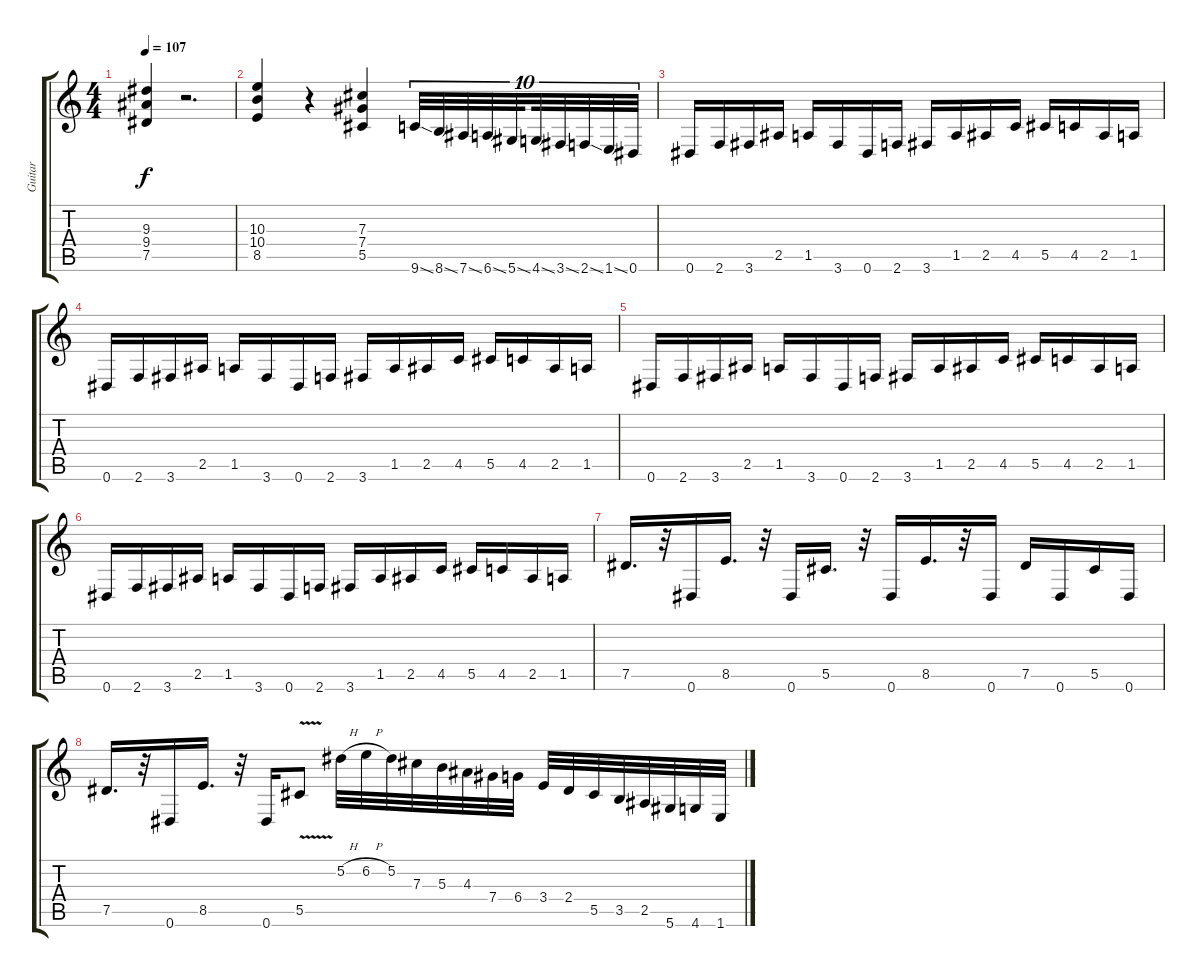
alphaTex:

\track ("Guitar" "Guitar") {instrument distortionguitar}
\staff {score tabs}
\tuning (Eb4 Bb3 Gb3 Db3 Ab2 Eb2) {hide}
\ts (4 4)
\tempo 107
\clef g2
\ks c
(9.3 9.4 7.5).4{dy f} r.2{d} |
(10.3 10.4 8.5).4 r.4 (7.3 7.4 5.5).4 9.6{ss}.32{tu (10 8) volume 15} 8.6{ss}.32{tu (10 8)} 7.6{ss}.32{tu (10 8)} 6.6{ss}.32{tu (10 8)} 5.6{ss}.32{tu (10 8) beam splitsecondary} 4.6{ss}.32{tu (10 8)} 3.6{ss}.32{tu (10 8)} 2.6{ss}.32{tu (10 8)} 1.6{ss}.32{tu (10 8)} 0.6.32{tu (10 8)} |
0.6.16 2.6.16 3.6.16 2.5.16 1.5.16 3.6.16 0.6.16 2.6.16 3.6.16 1.5.16 2.5.16 4.5.16 5.5.16 4.5.16 2.5.16 1.5.16 |
0.6.16 2.6.16 3.6.16 2.5.16 1.5.16 3.6.16 0.6.16 2.6.16 3.6.16 1.5.16 2.5.16 4.5.16 5.5.16 4.5.16 2.5.16 1.5.16 |
0.6.16 2.6.16 3.6.16 2.5.16 1.5.16 3.6.16 0.6.16 2.6.16 3.6.16 1.5.16 2.5.16 4.5.16 5.5.16 4.5.16 2.5.16 1.5.16 |
0.6.16 2.6.16 3.6.16 2.5.16 1.5.16 3.6.16 0.6.16 2.6.16 3.6.16 1.5.16 2.5.16 4.5.16 5.5.16 4.5.16 2.5.16 1.5.16 |
7.5.16{d} r.32 0.6.16 8.5.16{d} r.32 0.6.16 5.5.16{d} r.32 0.6.16 8.5.16{d} r.32 0.6.16 7.5.16 0.6.16 5.5.16 0.6.16 |
7.5.16{d} r.32 0.6.16 8.5.16{d} r.32 0.6.16 5.5{v}.8 5.2{h}.32 6.2{h}.32 5.2.32 7.3.32 5.3.32 4.3.32 7.4.32 6.4.32 3.4.32 2.4.32 5.5.32 3.5.32 2.5.32 5.6.32 4.6.32 1.6.32
